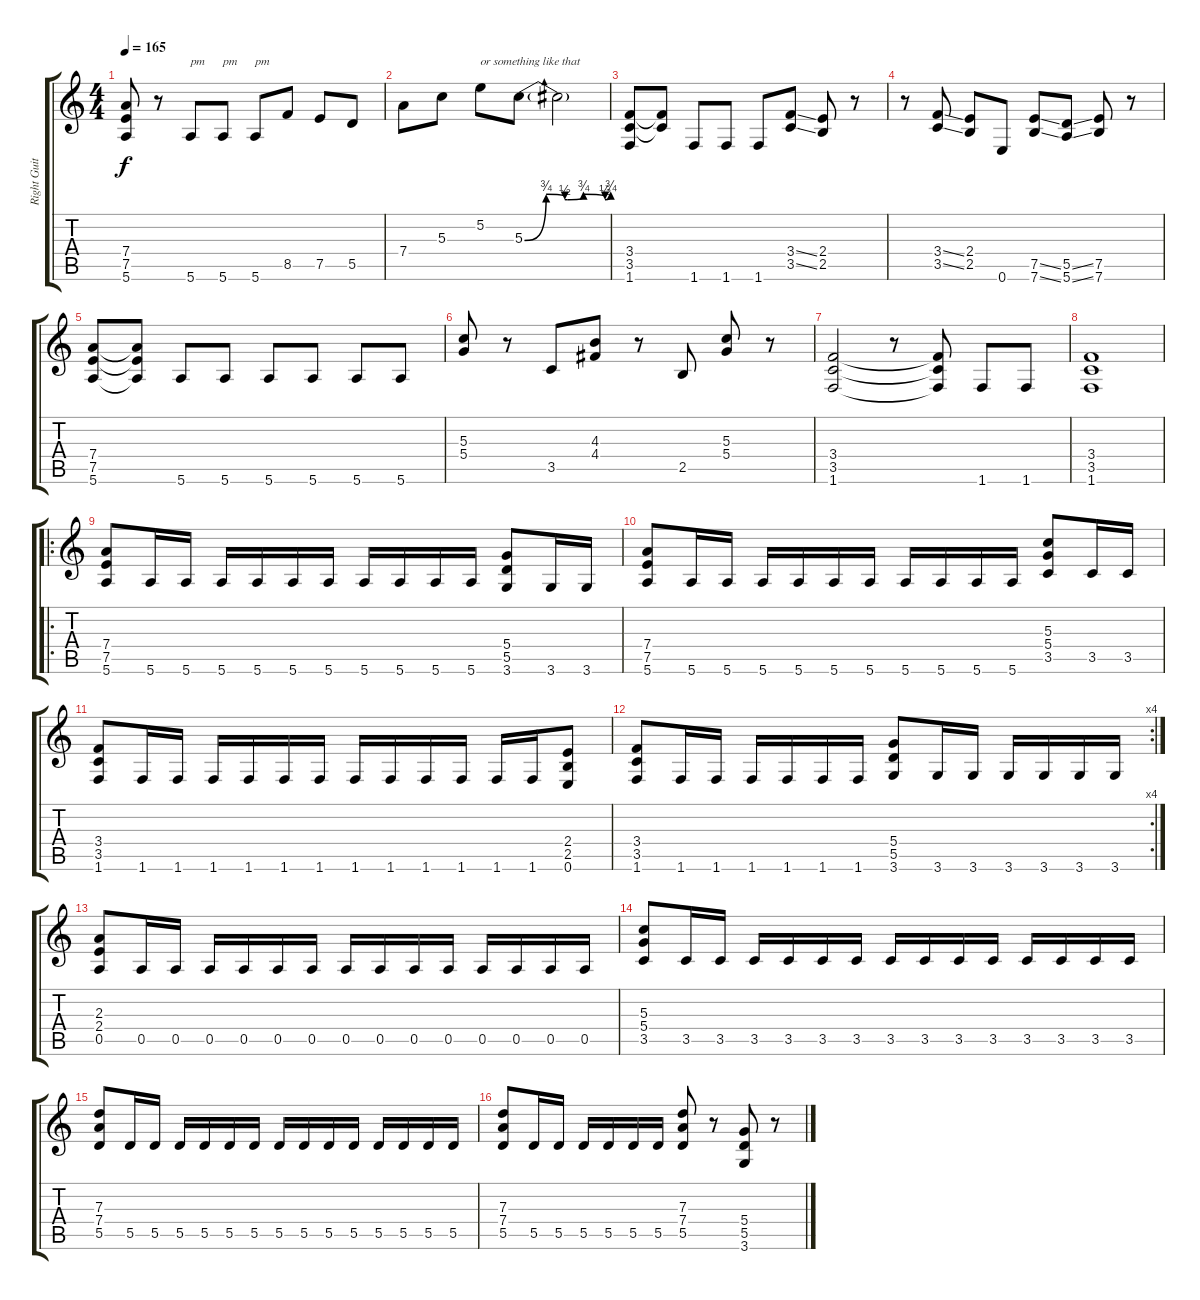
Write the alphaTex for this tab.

\track ("Right Guitar" "Right Guit") {instrument distortionguitar}
\staff {score tabs}
\tuning (E4 B3 G3 D3 A2 E2) {hide}
\ts (4 4)
\tempo 165
\clef g2
\ks c
(7.4 7.5 5.6).8{dy f} r.8 5.6.8{txt "pm"} 5.6.8{txt "pm"} 5.6.8{txt "pm"} 8.5.8 7.5.8 5.5.8 |
7.4.8 5.3.8 5.2.8{txt "or something like that"} 5.3{be (custom 0 0 15 3 28 2 30 2 41 3 56 2 60 3)}.8{instrument guitarharmonics} 5.3{t}.2 |
(3.4 3.5 1.6).8{instrument distortionguitar} (3.4{t} 3.5{t}).8 1.6.8 1.6.8 1.6.8 (3.4{ss} 3.5{ss}).8 (2.4 2.5).8 r.8 |
r.8 (3.4{ss} 3.5{ss}).8 (2.4 2.5).8 0.6.8 (7.5{ss} 7.6{ss}).8 (5.5{ss} 5.6{ss}).8 (7.5 7.6).8 r.8 |
(7.4 7.5 5.6).8 (7.4{t} 7.5{t} 5.6{t}).8 5.6.8 5.6.8 5.6.8 5.6.8 5.6.8 5.6.8 |
(5.3 5.4).8 r.8 3.5.8 (4.3 4.4).8 r.8 2.5.8 (5.3 5.4).8 r.8 |
(3.4 3.5 1.6).2 r.8 (3.4{t} 3.5{t} 1.6{t}).8 1.6.8 1.6.8 |
(3.4 3.5 1.6).1 |
\ro
(7.4 7.5 5.6).8{volume 16} 5.6.16 5.6.16 5.6.16 5.6.16 5.6.16 5.6.16 5.6.16 5.6.16 5.6.16 5.6.16 (5.4 5.5 3.6).8 3.6.16 3.6.16 |
(7.4 7.5 5.6).8 5.6.16 5.6.16 5.6.16 5.6.16 5.6.16 5.6.16 5.6.16 5.6.16 5.6.16 5.6.16 (5.3 5.4 3.5).8 3.5.16 3.5.16 |
(3.4 3.5 1.6).8 1.6.16 1.6.16 1.6.16 1.6.16 1.6.16 1.6.16 1.6.16 1.6.16 1.6.16 1.6.16 1.6.16 1.6.16 (2.4 2.5 0.6).8 |
\rc 4
(3.4 3.5 1.6).8 1.6.16 1.6.16 1.6.16 1.6.16 1.6.16 1.6.16 (5.4 5.5 3.6).8 3.6.16 3.6.16 3.6.16 3.6.16 3.6.16 3.6.16 |
(2.3 2.4 0.5).8 0.5.16 0.5.16 0.5.16 0.5.16 0.5.16 0.5.16 0.5.16 0.5.16 0.5.16 0.5.16 0.5.16 0.5.16 0.5.16 0.5.16 |
(5.3 5.4 3.5).8 3.5.16 3.5.16 3.5.16 3.5.16 3.5.16 3.5.16 3.5.16 3.5.16 3.5.16 3.5.16 3.5.16 3.5.16 3.5.16 3.5.16 |
(7.3 7.4 5.5).8 5.5.16 5.5.16 5.5.16 5.5.16 5.5.16 5.5.16 5.5.16 5.5.16 5.5.16 5.5.16 5.5.16 5.5.16 5.5.16 5.5.16 |
(7.3 7.4 5.5).8 5.5.16 5.5.16 5.5.16 5.5.16 5.5.16 5.5.16 (7.3 7.4 5.5).8 r.8 (5.4 5.5 3.6).8 r.8
